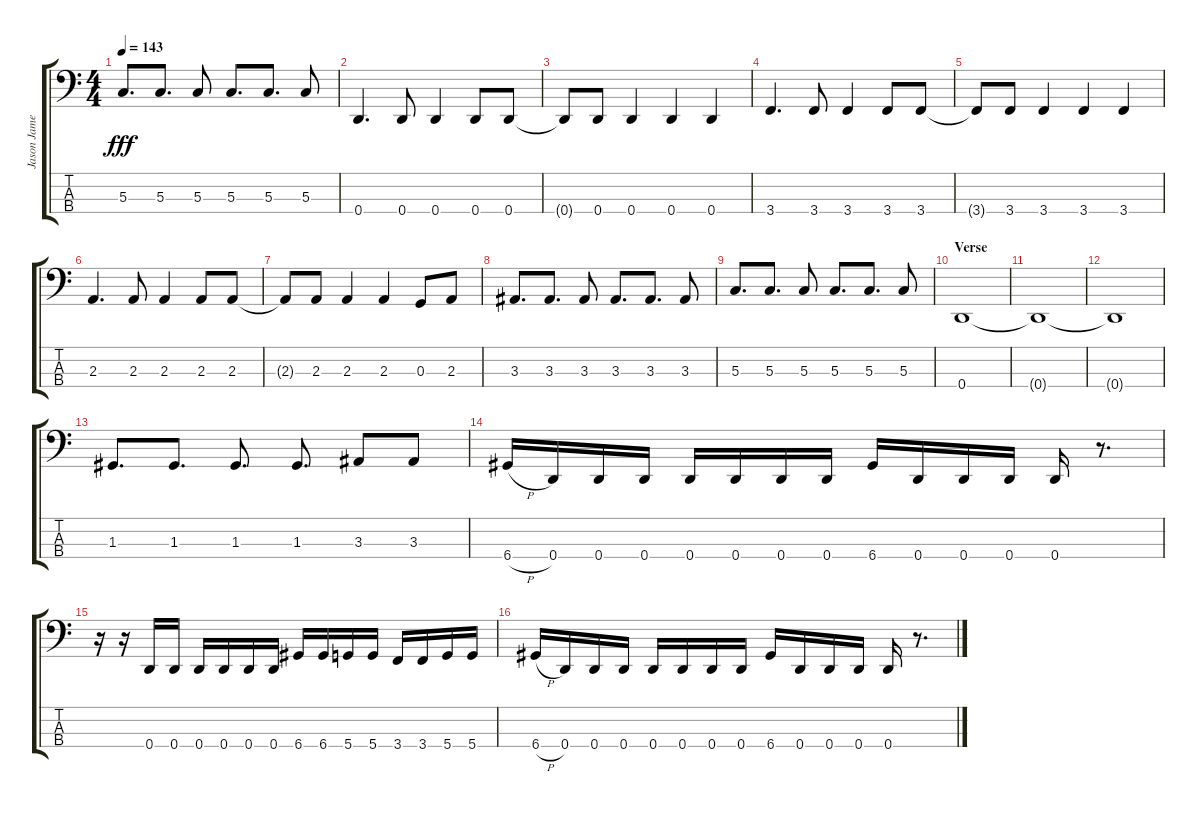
\track ("Jason James" "Jason Jame") {instrument electricbassfinger}
\staff {score tabs}
\tuning (F2 C2 G1 D1) {hide}
\ts (4 4)
\tempo 143
\clef f4
\ks c
5.3.8{d dy fff} 5.3.8{d} 5.3.8 5.3.8{d} 5.3.8{d} 5.3.8 |
0.4.4{d} 0.4.8 0.4.4 0.4.8 0.4.8 |
0.4{t}.8 0.4.8 0.4.4 0.4.4 0.4.4 |
3.4.4{d} 3.4.8 3.4.4 3.4.8 3.4.8 |
3.4{t}.8 3.4.8 3.4.4 3.4.4 3.4.4 |
2.3.4{d} 2.3.8 2.3.4 2.3.8 2.3.8 |
2.3{t}.8 2.3.8 2.3.4 2.3.4 0.3.8 2.3.8 |
3.3.8{d} 3.3.8{d} 3.3.8 3.3.8{d} 3.3.8{d} 3.3.8 |
5.3.8{d} 5.3.8{d} 5.3.8 5.3.8{d} 5.3.8{d} 5.3.8 |
\section ("" "Verse")
0.4.1 |
0.4{t}.1 |
0.4{t}.1 |
1.3.8{d} 1.3.8{d} 1.3.8{d} 1.3.8{d} 3.3.8 3.3.8 |
6.4{h}.16 0.4.16 0.4.16 0.4.16 0.4.16 0.4.16 0.4.16 0.4.16 6.4.16 0.4.16 0.4.16 0.4.16 0.4.16 r.8{d} |
r.16 r.16 0.4.16 0.4.16 0.4.16 0.4.16 0.4.16 0.4.16 6.4.16 6.4.16 5.4.16 5.4.16 3.4.16 3.4.16 5.4.16 5.4.16 |
6.4{h}.16 0.4.16 0.4.16 0.4.16 0.4.16 0.4.16 0.4.16 0.4.16 6.4.16 0.4.16 0.4.16 0.4.16 0.4.16 r.8{d}
